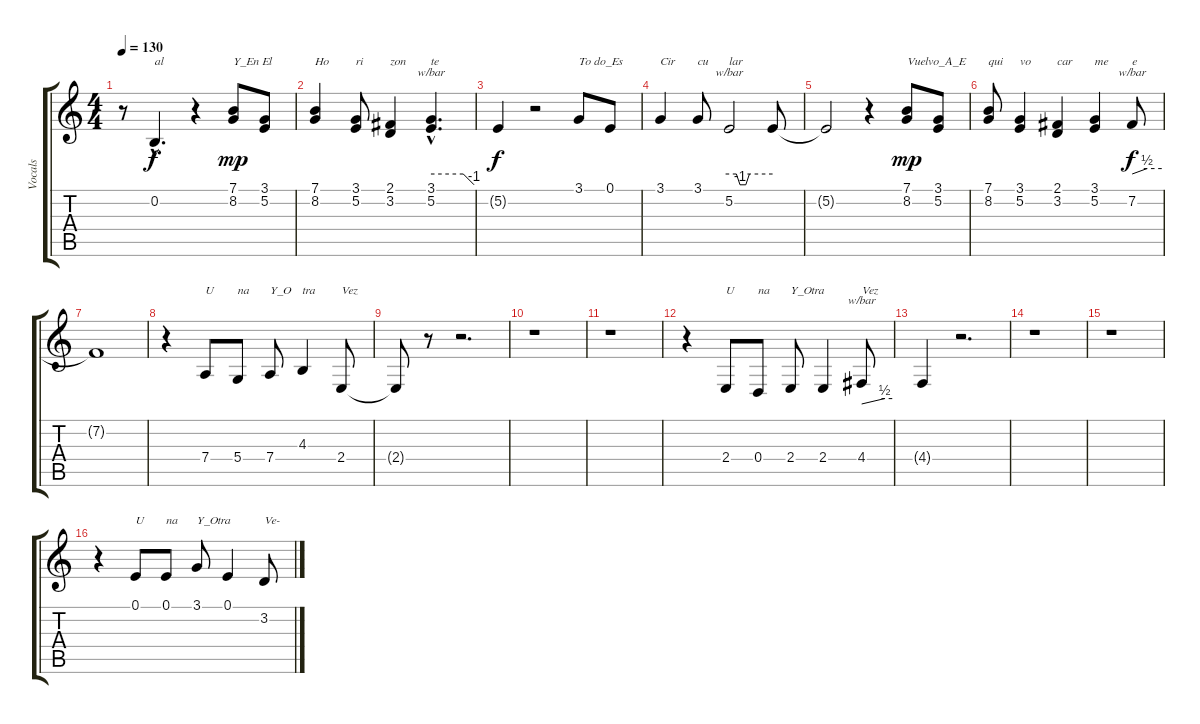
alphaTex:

\track ("Vocals" "Vocals") {instrument sopranosax}
\staff {score tabs}
\tuning (E4 B3 G3 D3 A2 E2) {hide}
\ts (4 4)
\tempo 130
\clef g2
\ks c
r.8{dy f} 0.2{hac}.4{d txt "al"} r.4 (7.1 8.2).8{txt "Y_En El" dy mp} (3.1 5.2).8 |
(7.1 8.2).4{txt "Ho"} (3.1 5.2).8{txt "ri"} (2.1 3.2).4{txt "zon"} (3.1{hac} 5.2{hac}).4{d tbe (custom default 0 0 45 0 60 -4) txt "te"} |
5.2{t}.4{dy f} r.2 3.1.8{txt "To do_Es"} 0.1.8 |
3.1.4{txt "Cir"} 3.1.8{txt "cu"} 5.2.2{tbe (custom default 0 0 10 0 15 -4 23 -4 28 0 60 0) txt "lar"} 5.2{t}.8 |
5.2{t}.2 r.4 (7.1 8.2).8{txt "Vuelvo_A_E" dy mp} (3.1 5.2).8 |
(7.1 8.2).8{txt "qui"} (3.1 5.2).4{txt "vo"} (2.1 3.2).4{txt "car"} (3.1 5.2).4{txt "me"} 7.2.8{tbe (custom default 0 0 30 2 60 2) txt "e" dy f} |
7.2{t}.1 |
r.4 7.4.8{txt "U"} 5.4.8{txt "na"} 7.4.8{txt "Y_O"} 4.3.4{txt "tra"} 2.4.8{txt "Vez"} |
2.4{t}.8 r.8 r.2{d} |
r.1 |
r.1 |
r.4 2.4.8{txt "U"} 0.4.8{txt "na"} 2.4.8{txt "Y_Otra"} 2.4.4 4.4.8{tbe (custom default 0 0 45 2 60 2) txt "Vez"} |
4.4{t}.4 r.2{d} |
r.1 |
r.1 |
r.4 0.1.8{txt "U"} 0.1.8{txt "na"} 3.1.8{txt "Y_Otra"} 0.1.4 3.2.8{txt "Ve-"}
